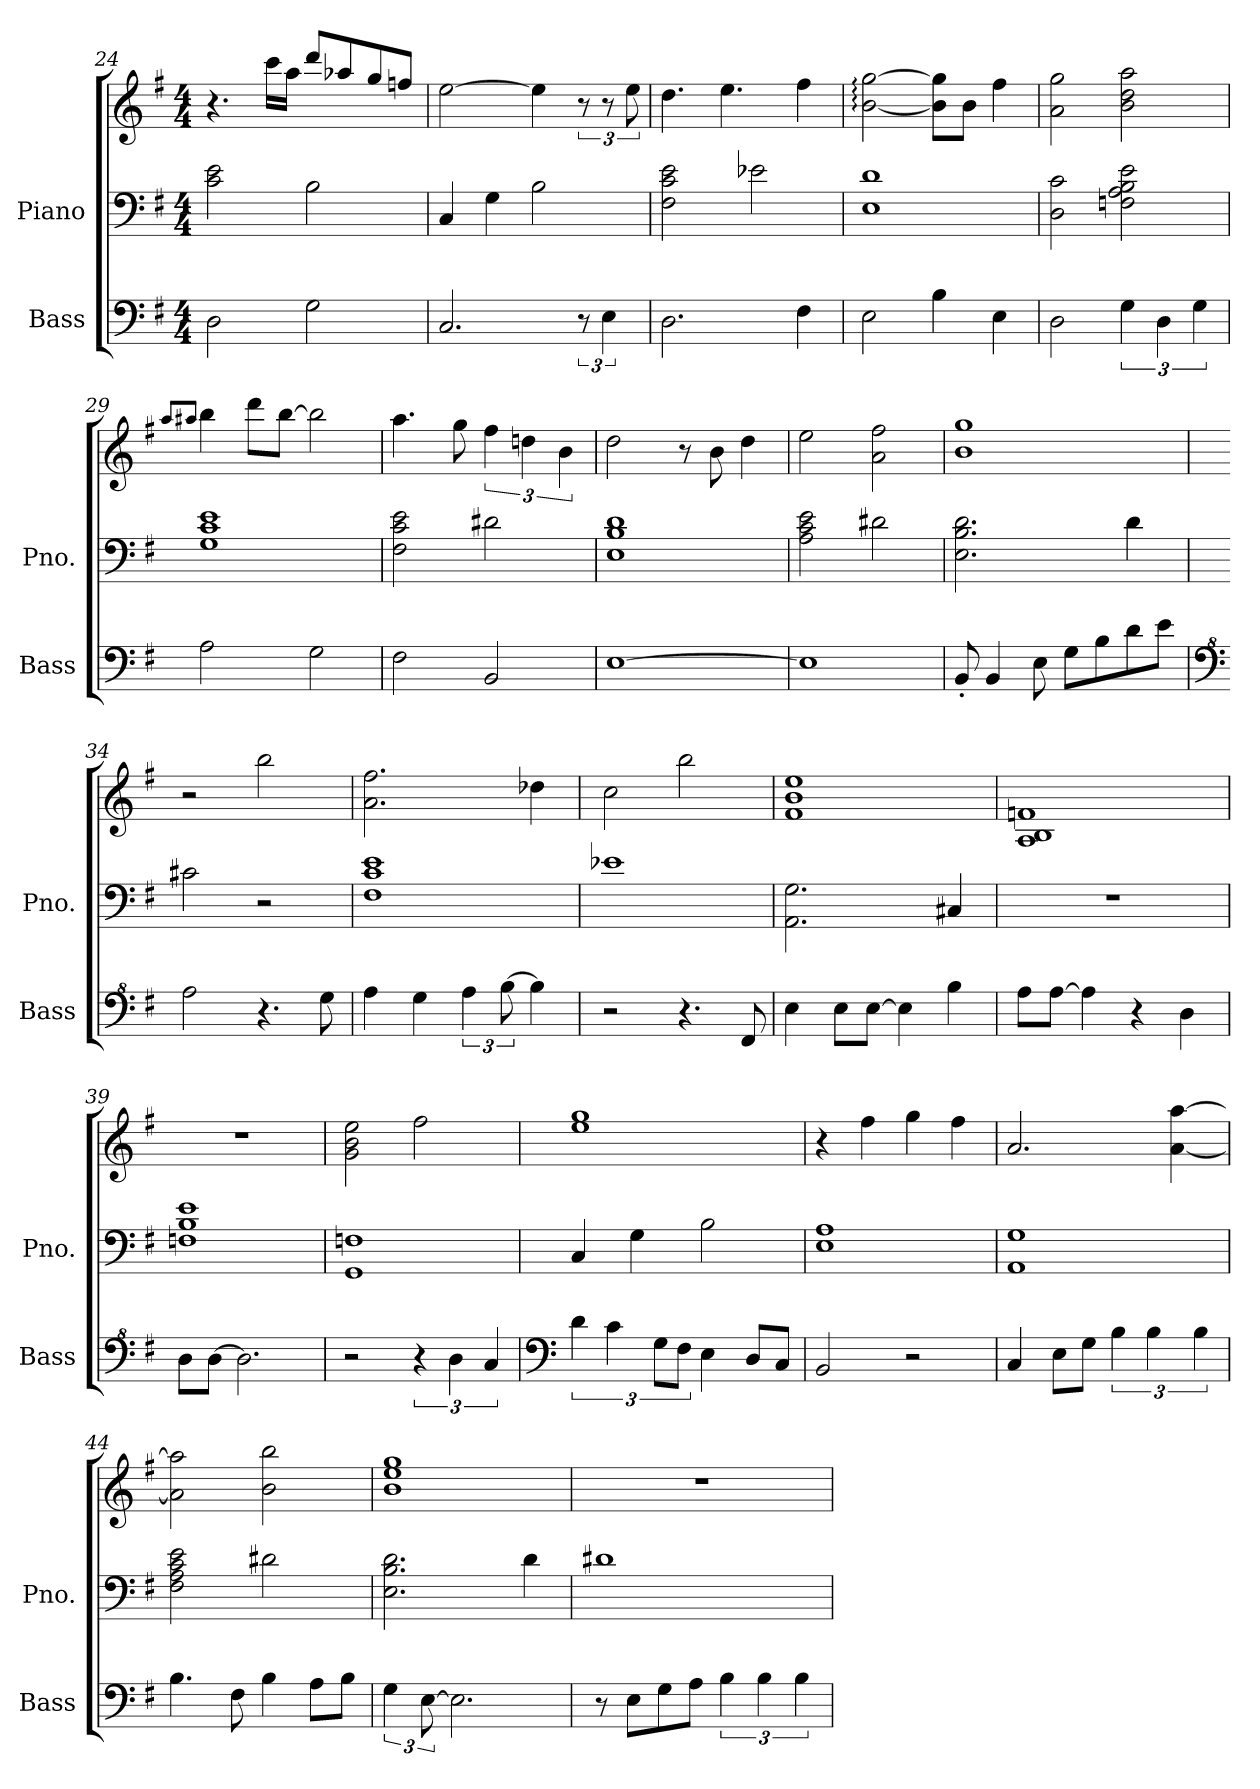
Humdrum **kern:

**kern	**kern	**kern
*part2	*part1	*part1
*staff3	*staff2	*staff1
*I"Bass	*I"Piano	*
*I'Bass	*I'Pno.	*
*clefF4	*clefF4	*clefG2
*ITrd7c12	*	*
*k[f#]	*k[f#]	*k[f#]
*M4/4	*M4/4	*M4/4
=24	=24	=24
2DD\	2c\ 2e\	4.r
.	.	16ccc\LL
.	.	16aa\JJ
2GG\	2B\	8ddd/L
.	.	8aa-X/
.	.	8gg/
.	.	8ffn/J
!!LO:LB:g=z
=25	=25	=25
2.CC/	4C/	[2ee\
.	4G\	.
.	2B\	4ee\]
12r	.	12r
6EE\	.	12r
.	.	12ee\
=26	=26	=26
2.DD\	2F#\ 2c\ 2e\	4.dd\
.	.	4.ee\
.	2e-X\	.
4FF#\	.	4ff#\
=27	=27	=27
2EE\	1E 1d	[2b\: [2gg\:
4BB\	.	8b\] 8gg\]L
.	.	8b\J
4EE\	.	4ff#\
=28	=28	=28
2DD\	2D\ 2c\	2a\ 2gg\
6GG\	2Fn\ 2A\ 2B\ 2e\	2b\ 2dd\ 2aa\
6DD\	.	.
6GG\	.	.
!!LO:LB:g=z
=29	=29	=29
.	.	8qaa/L
.	.	8qaa#X/J
2AA\	1G 1c 1e	4bb\
.	.	8ddd\L
.	.	[8bb\J
2GG\	.	2bb\]
=30	=30	=30
2FF#\	2F#\ 2c\ 2e\	4.aa\
.	.	8gg\
2BBB/	2d#X\	6ff#\
.	.	6ddn\
.	.	6b\
=31	=31	=31
[1EE	1E 1B 1d	2dd\
.	.	8r
.	.	8b\
.	.	4dd\
=32	=32	=32
1EE]	2A\ 2c\ 2e\	2ee\
.	2d#X\	2a\ 2ff#\
!!LO:PB:g=z
=33	=33	=33
8BBB'/	2.E\ 2.B\ 2.d\	1b 1gg
4BBB/	.	.
8EE\	.	.
8GG\L	.	.
8BB\	.	.
8D\	4d\	.
8E\J	.	.
=34	=34	=34
*clefF^4	*	*
2A\	2c#X\	2r
4.r	2r	2bb\
8G\	.	.
=35	=35	=35
4A\	1F# 1c 1e	2.a\ 2.ff#\
4G\	.	.
6A\	.	.
[12B\	.	.
4B\]	.	4dd-X\
=36	=36	=36
2r	1e-X	2cc\
4.r	.	2bb\
8FF#/	.	.
=37	=37	=37
4E\	2.AA\ 2.G\	1f# 1b 1ee
8E\L	.	.
[8E\J	.	.
4E\]	.	.
4B\	4C#X/	.
=38	=38	=38
8A\L	1r	1A 1B 1fn
[8A\J	.	.
4A\]	.	.
4r	.	.
4D\	.	.
!!LO:LB:g=z
=39	=39	=39
8D\L	1Fn 1B 1e	1r
[8D\J	.	.
2.D\]	.	.
=40	=40	=40
2r	1GG 1Fn	2g\ 2b\ 2ee\
6r	.	2ff#\
6D\	.	.
6C/	.	.
=41	=41	=41
*clefF4	*	*
6D\	4C/	1ee 1gg
6C\	.	.
.	4G\	.
12GG\L	.	.
12FF#\J	.	.
4EE\	2B\	.
8DD/L	.	.
8CC/J	.	.
=42	=42	=42
2BBB/	1E 1A	4r
.	.	4ff#\
2r	.	4gg\
.	.	4ff#\
=43	=43	=43
4CC/	1AA 1G	2.a/
8EE\L	.	.
8GG\J	.	.
6BB\	.	.
6BB\	.	.
.	.	[4a\ [4aa\
6BB\	.	.
=44	=44	=44
4.BB\	2F#\ 2A\ 2c\ 2e\	2a\] 2aa\]
8FF#\	.	.
4BB\	2d#X\	2b\ 2bb\
8AA\L	.	.
8BB\J	.	.
!!LO:LB:g=z
=45	=45	=45
6GG\	2.E\ 2.B\ 2.d\	1b 1ee 1gg
[12EE\	.	.
2.EE\]	.	.
.	4d\	.
=46	=46	=46
8r	1d#X	1r
8EE\L	.	.
8GG\	.	.
8AA\J	.	.
6BB\	.	.
6BB\	.	.
6BB\	.	.
=	=	=
*-	*-	*-
